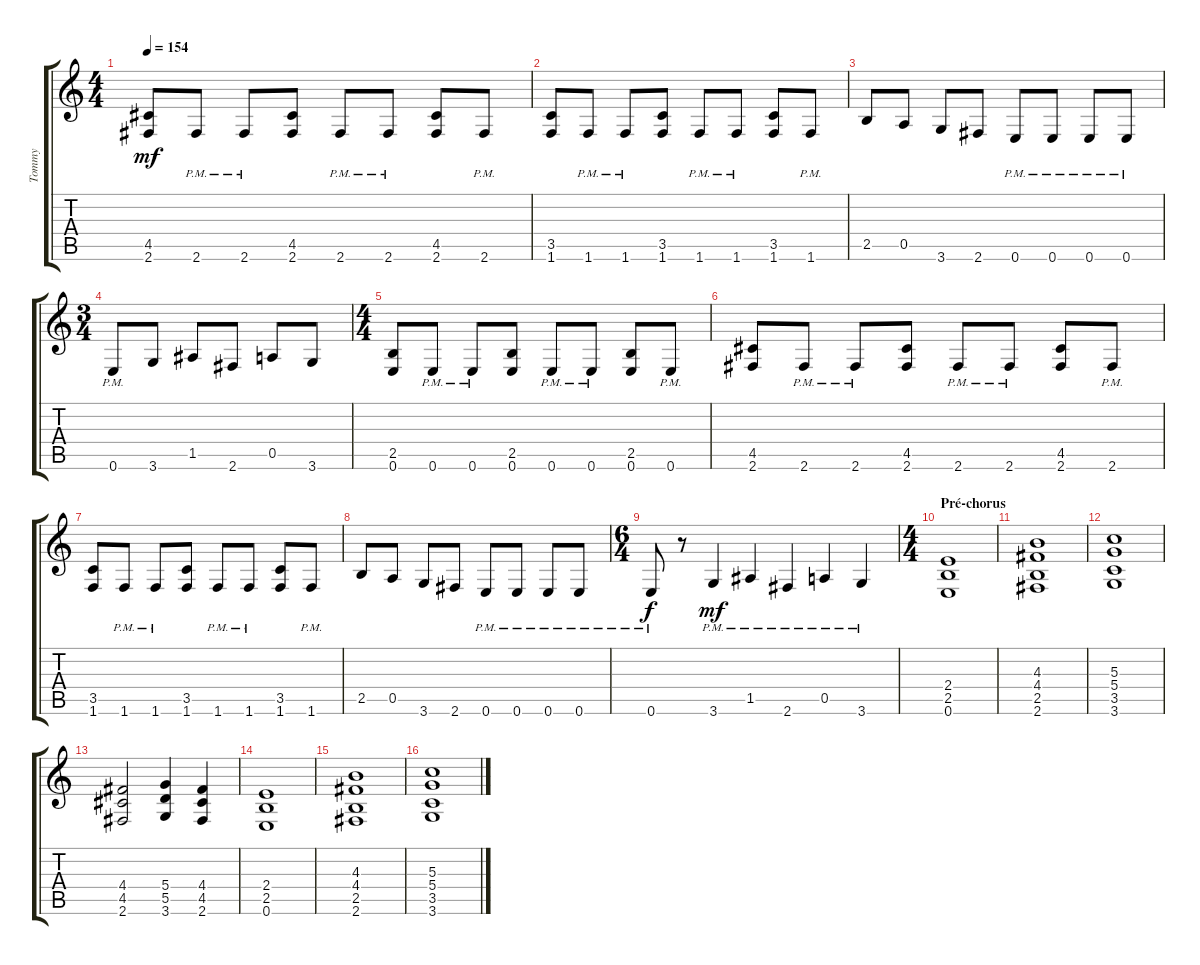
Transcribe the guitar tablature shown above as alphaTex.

\track ("Tommy" "Tommy") {instrument distortionguitar}
\staff {score tabs}
\tuning (E4 B3 G3 D3 A2 E2) {hide}
\ts (4 4)
\tempo 154
\clef g2
\ks c
(4.5 2.6).8{dy mf} 2.6{pm}.8 2.6{pm}.8 (4.5 2.6).8 2.6{pm}.8 2.6{pm}.8 (4.5 2.6).8 2.6{pm}.8 |
(3.5 1.6).8 1.6{pm}.8 1.6{pm}.8 (3.5 1.6).8 1.6{pm}.8 1.6{pm}.8 (3.5 1.6).8 1.6{pm}.8 |
2.5.8 0.5.8 3.6.8 2.6.8 0.6{pm}.8 0.6{pm}.8 0.6{pm}.8 0.6{pm}.8 |
\ts (3 4)
0.6{pm}.8 3.6.8 1.5.8 2.6.8 0.5.8 3.6.8 |
\ts (4 4)
(2.5 0.6).8 0.6{pm}.8 0.6{pm}.8 (2.5 0.6).8 0.6{pm}.8 0.6{pm}.8 (2.5 0.6).8 0.6{pm}.8 |
(4.5 2.6).8 2.6{pm}.8 2.6{pm}.8 (4.5 2.6).8 2.6{pm}.8 2.6{pm}.8 (4.5 2.6).8 2.6{pm}.8 |
(3.5 1.6).8 1.6{pm}.8 1.6{pm}.8 (3.5 1.6).8 1.6{pm}.8 1.6{pm}.8 (3.5 1.6).8 1.6{pm}.8 |
2.5.8 0.5.8 3.6.8 2.6.8 0.6{pm}.8 0.6{pm}.8 0.6{pm}.8 0.6{pm}.8 |
\ts (6 4)
0.6{pm}.8{dy f} r.8 3.6{pm}.4{dy mf} 1.5{pm}.4 2.6{pm}.4 0.5{pm}.4 3.6{pm}.4 |
\ts (4 4)
\section ("" "Pré-chorus")
(2.4 2.5 0.6).1 |
(4.3 4.4 2.5 2.6).1 |
(5.3 5.4 3.5 3.6).1 |
(4.4 4.5 2.6).2 (5.4 5.5 3.6).4 (4.4 4.5 2.6).4 |
(2.4 2.5 0.6).1 |
(4.3 4.4 2.5 2.6).1 |
(5.3 5.4 3.5 3.6).1
